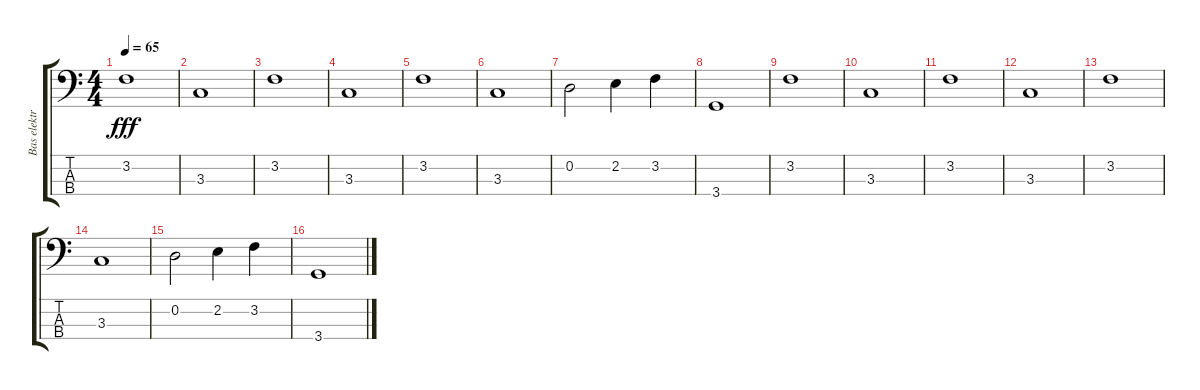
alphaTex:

\track ("Bas elektryczny - palce" "Bas elektr") {instrument electricbassfinger}
\staff {score tabs}
\tuning (G2 D2 A1 E1) {hide}
\ts (4 4)
\tempo 65
\clef f4
\ks c
3.2.1{dy fff} |
3.3.1 |
3.2.1 |
3.3.1 |
3.2.1 |
3.3.1 |
0.2.2 2.2.4 3.2.4 |
3.4.1 |
3.2.1 |
3.3.1 |
3.2.1 |
3.3.1 |
3.2.1 |
3.3.1 |
0.2.2 2.2.4 3.2.4 |
3.4.1
